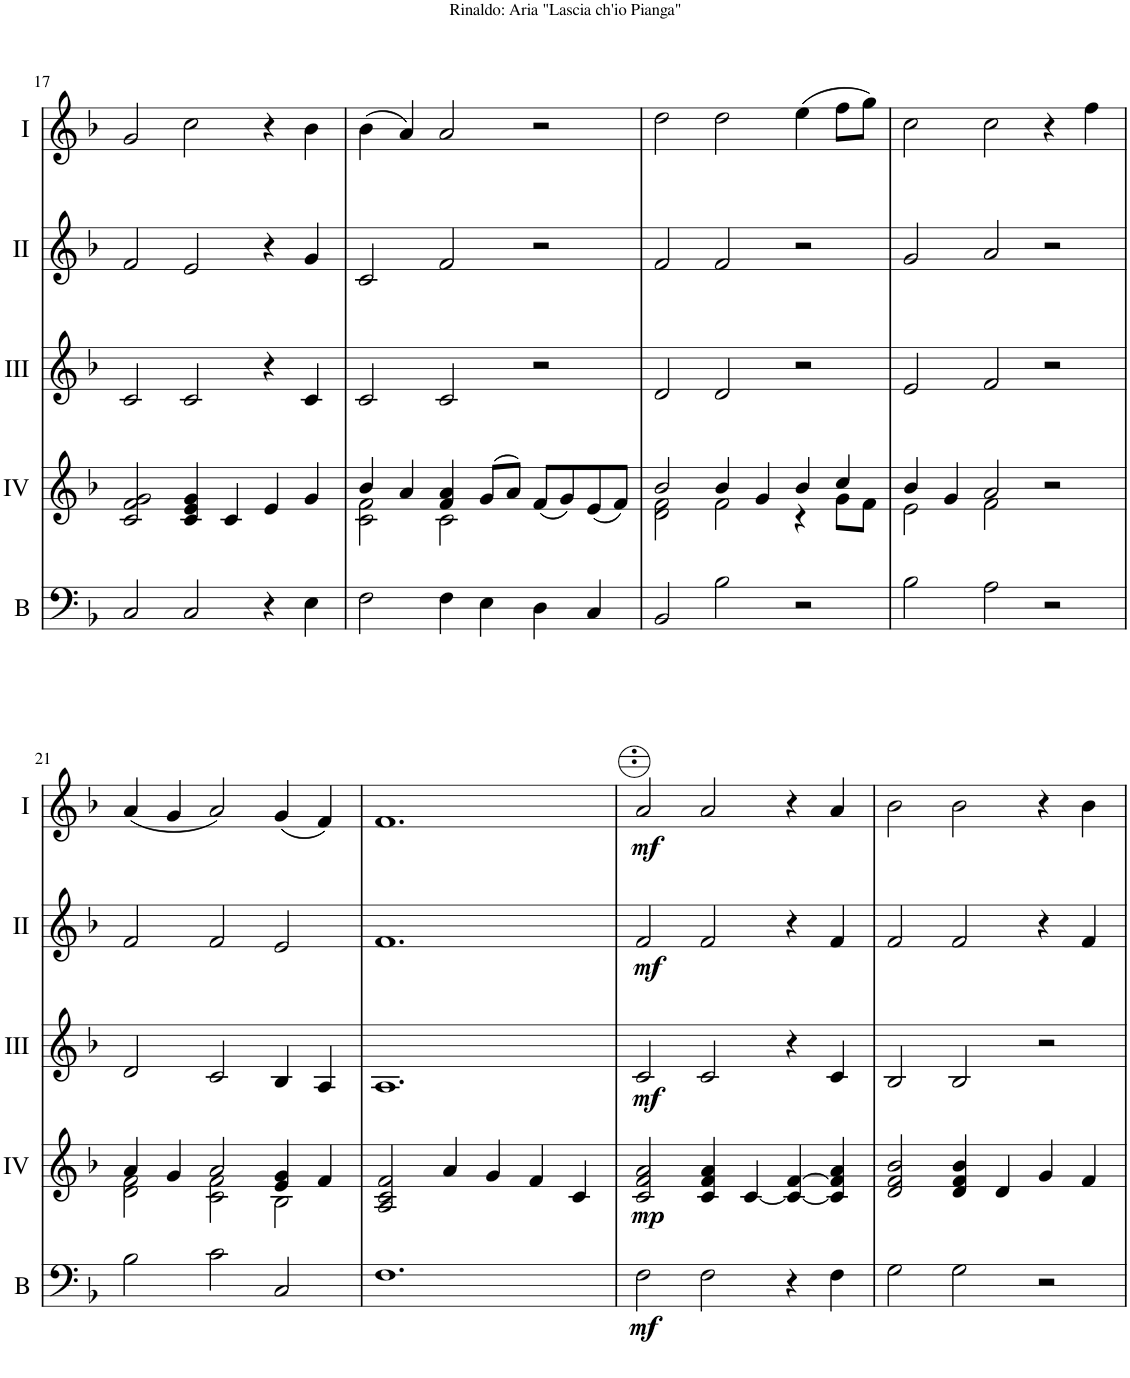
**kern	**dynam	**kern	**dynam	**kern	**dynam	**kern	**dynam	**kern	**dynam
*part5	*part5	*part4	*part4	*part3	*part3	*part2	*part2	*part1	*part1
*staff5	*staff5	*staff4	*staff4	*staff3	*staff3	*staff2	*staff2	*staff1	*staff1
*I"Bass	*	*I"Acc. 4	*	*I"Acc. 3	*	*I"Acc. 2	*	*I"Acc. 1	*
*I'B	*	*	*	*	*	*	*	*	*
!!LO:PB:g=z
*clefF4	*	*clefG2	*	*clefG2	*	*clefG2	*	*clefG2	*
*Trd7c12	*	*	*	*	*	*	*	*	*
*k[b-]	*	*k[b-]	*	*k[b-]	*	*k[b-]	*	*k[b-]	*
*M3/2	*	*M3/2	*	*M3/2	*	*M3/2	*	*M3/2	*
=17	=17	=17	=17	=17	=17	=17	=17	=17	=17
2C/	.	2c/ 2f/ 2g/	.	2c/	.	2f/	.	2g/	.
2C/	.	4c/ 4e/ 4g/	.	2c/	.	2e/	.	2cc\	.
.	.	4c/	.	.	.	.	.	.	.
4r	.	4e/	.	4r	.	4r	.	4r	.
4E\	.	4g/	.	4c/	.	4g/	.	4b-\	.
=18	=18	=18	=18	=18	=18	=18	=18	=18	=18
*	*	*^	*	*	*	*	*	*	*
2F\	.	4b-/	2c\ 2f\	.	2c/	.	2c/	.	(4b-\	.
.	.	4a/	.	.	.	.	.	.	4a/)	.
4F\	.	4f/ 4a/	2c\	.	2c/	.	2f/	.	2a/	.
4E\	.	(8g/L	.	.	.	.	.	.	.	.
.	.	8a/J)	.	.	.	.	.	.	.	.
4D\	.	(8f/L	2ryy	.	2r	.	2r	.	2r	.
.	.	8g/)	.	.	.	.	.	.	.	.
4C/	.	(8e/	.	.	.	.	.	.	.	.
.	.	8f/J)	.	.	.	.	.	.	.	.
=19	=19	=19	=19	=19	=19	=19	=19	=19	=19	=19
2BB-/	.	2b-/	2d\ 2f\	.	2d/	.	2f/	.	2dd\	.
2B-\	.	4b-/	2f\	.	2d/	.	2f/	.	2dd\	.
.	.	4g/	.	.	.	.	.	.	.	.
2r	.	4b-/	4r	.	2r	.	2r	.	(4ee\	.
.	.	4cc/	8g\L	.	.	.	.	.	8ff\L	.
.	.	.	8f\J	.	.	.	.	.	8gg\J)	.
=20	=20	=20	=20	=20	=20	=20	=20	=20	=20	=20
2B-\	.	4b-/	2e\	.	2e/	.	2g/	.	2cc\	.
.	.	4g/	.	.	.	.	.	.	.	.
2A\	.	2a/	2f\	.	2f/	.	2a/	.	2cc\	.
2r	.	2r	2ryy	.	2r	.	2r	.	4r	.
.	.	.	.	.	.	.	.	.	4ff\	.
!!LO:LB:g=z
=21	=21	=21	=21	=21	=21	=21	=21	=21	=21	=21
2B-\	.	4a/	2d\ 2f\	.	2d/	.	2f/	.	(4a/	.
.	.	4g/	.	.	.	.	.	.	4g/	.
2c\	.	2a/	2c\ 2f\	.	2c/	.	2f/	.	2a/)	.
2C/	.	4e/ 4g/	2B-\	.	4B-/	.	2e/	.	(4g/	.
.	.	4f/	.	.	4A/	.	.	.	4f/)	.
*	*	*v	*v	*	*	*	*	*	*	*
=22	=22	=22	=22	=22	=22	=22	=22	=22	=22
1.F	.	2A/ 2c/ 2f/	.	1.A	.	1.f	.	1.f	.
.	.	4a/	.	.	.	.	.	.	.
.	.	4g/	.	.	.	.	.	.	.
.	.	4f/	.	.	.	.	.	.	.
.	.	4c/	.	.	.	.	.	.	.
=23	=23	=23	=23	=23	=23	=23	=23	=23	=23
!	!LO:DY:b	!	!LO:DY:b	!	!LO:DY:b	!	!LO:DY:b	!	!LO:DY:b
2F\	mf	2c/ 2f/ 2a/	mp	2c/	mf	2f/	mf	2a/	mf
2F\	.	4c/ 4f/ 4a/	.	2c/	.	2f/	.	2a/	.
.	.	[4c/	.	.	.	.	.	.	.
4r	.	4c/_ [4f/	.	4r	.	4r	.	4r	.
4F\	.	4c/] 4f/] 4a/	.	4c/	.	4f/	.	4a/	.
=24	=24	=24	=24	=24	=24	=24	=24	=24	=24
2G\	.	2d/ 2f/ 2b-/	.	2B-/	.	2f/	.	2b-\	.
2G\	.	4d/ 4f/ 4b-/	.	2B-/	.	2f/	.	2b-\	.
.	.	4d/	.	.	.	.	.	.	.
2r	.	4g/	.	2r	.	4r	.	4r	.
.	.	4f/	.	.	.	4f/	.	4b-\	.
=	=	=	=	=	=	=	=	=	=
*-	*-	*-	*-	*-	*-	*-	*-	*-	*-
